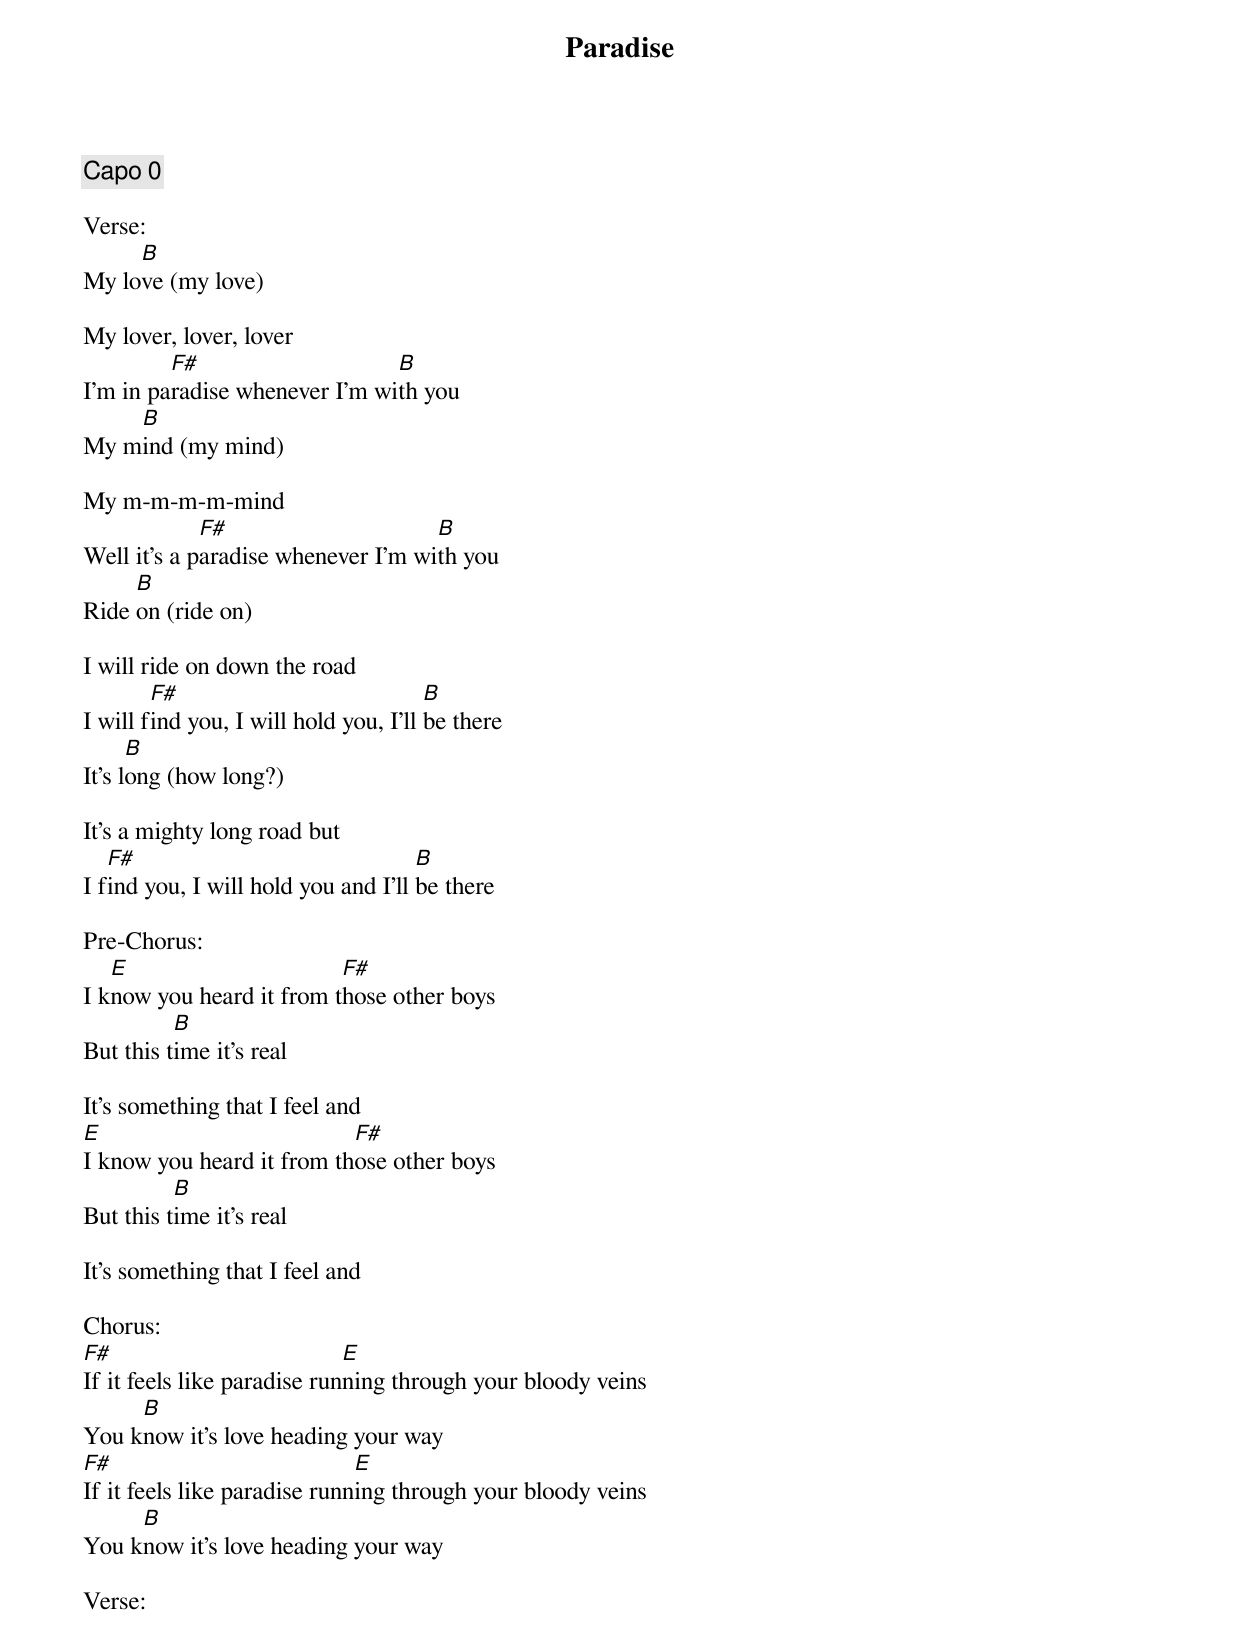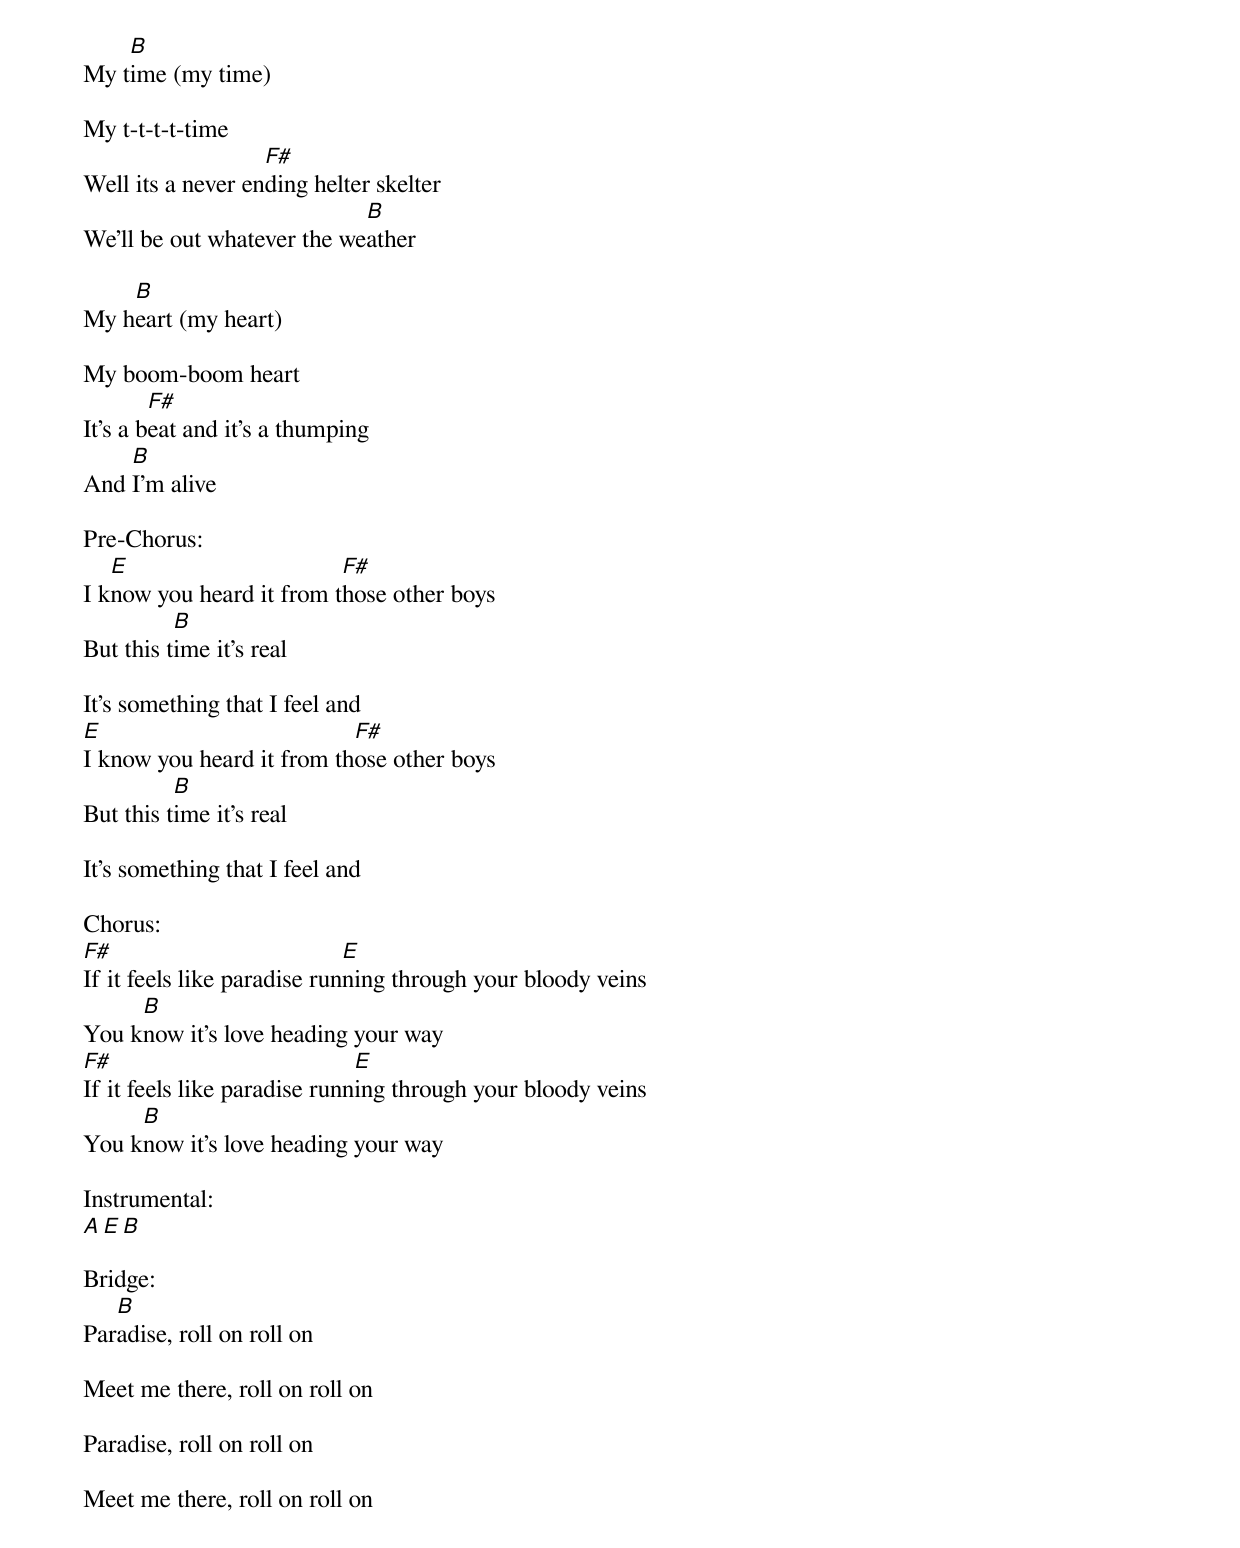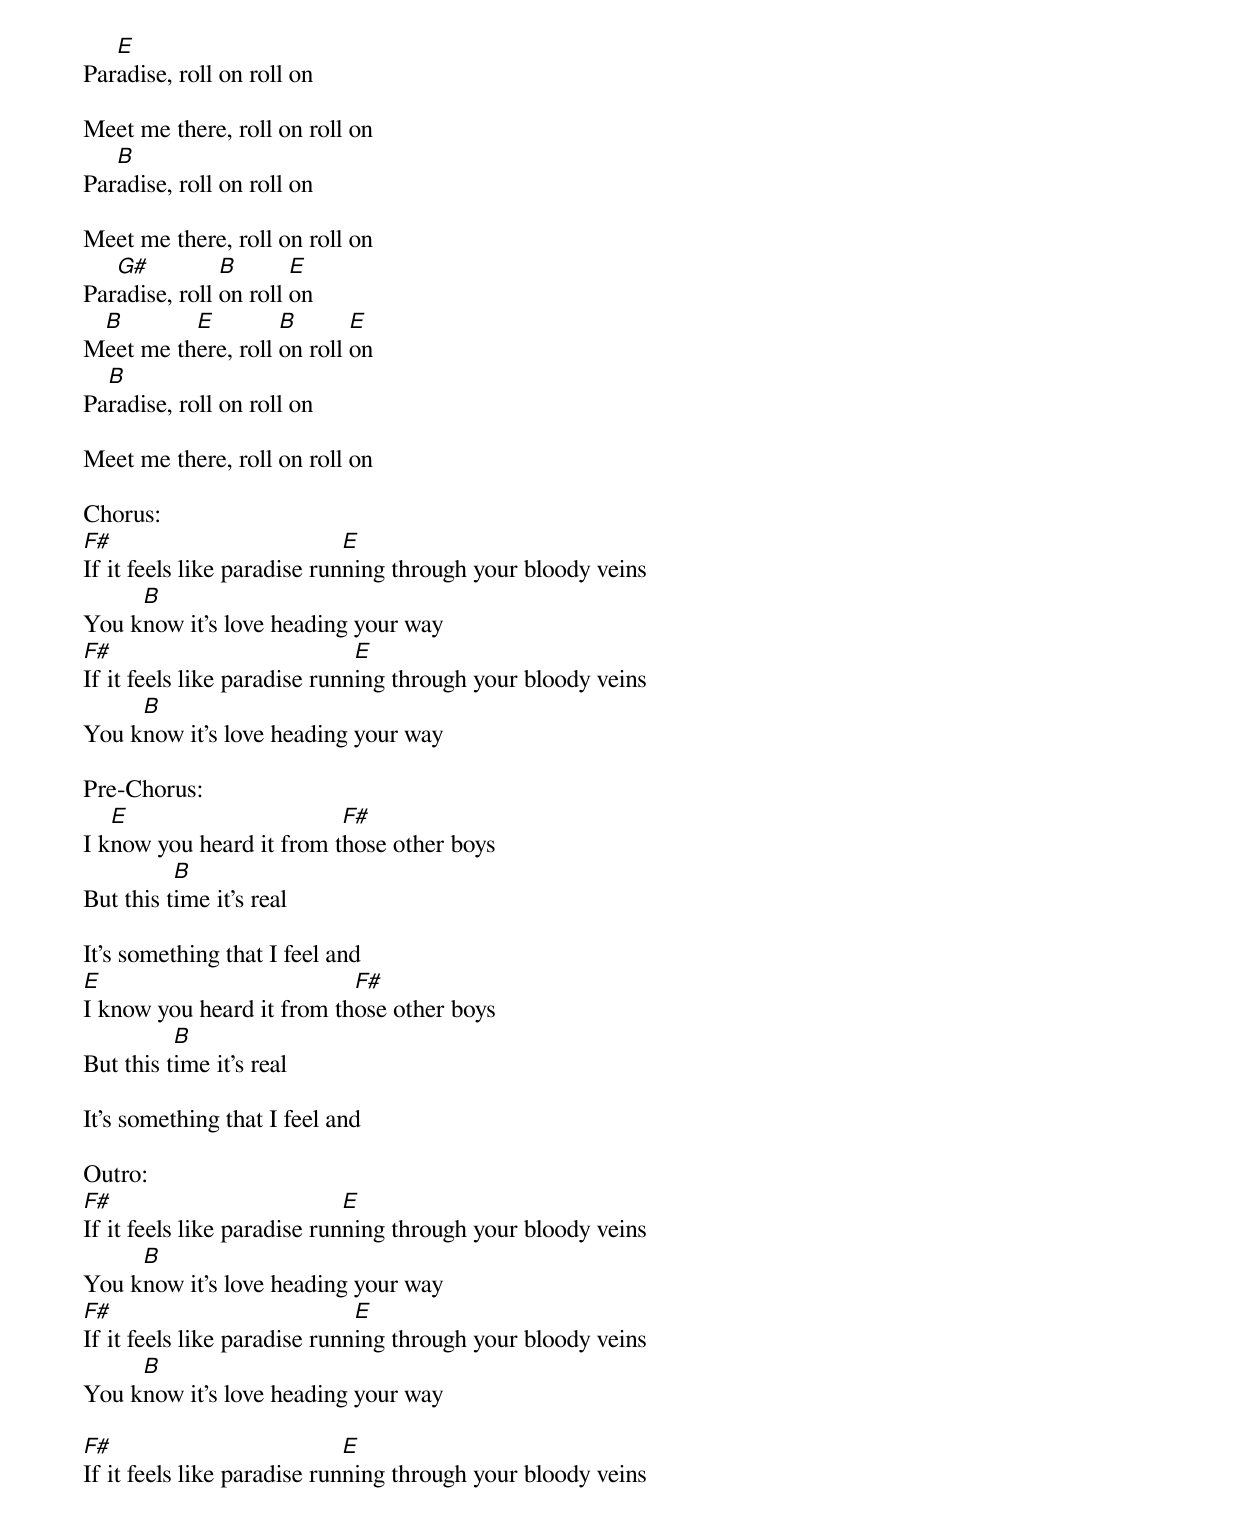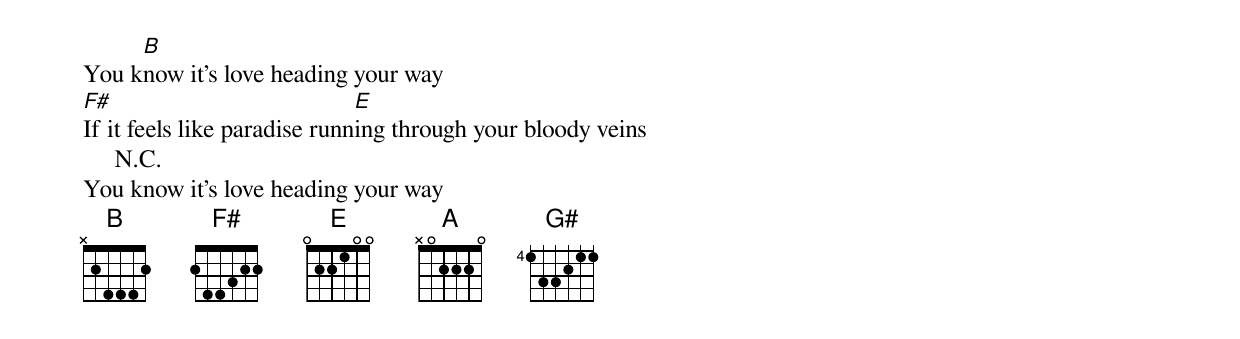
{title:Paradise}
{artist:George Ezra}
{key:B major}
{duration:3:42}
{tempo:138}
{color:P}

{comment: Capo 0}

Verse:
My lo[B]ve (my love)

My lover, lover, lover
I'm in pa[F#]radise whenever I'm wi[B]th you
My m[B]ind (my mind)

My m-m-m-m-mind
Well it's a p[F#]aradise whenever I'm wi[B]th you
Ride [B]on (ride on)

I will ride on down the road
I will f[F#]ind you, I will hold you, I'll [B]be there
It's l[B]ong (how long?)

It's a mighty long road but
I f[F#]ind you, I will hold you and I'll [B]be there

Pre-Chorus:
I k[E]now you heard it from t[F#]hose other boys
But this t[B]ime it's real

It's something that I feel and
[E]I know you heard it from th[F#]ose other boys
But this t[B]ime it's real

It's something that I feel and

Chorus:
[F#]If it feels like paradise run[E]ning through your bloody veins
You k[B]now it's love heading your way
[F#]If it feels like paradise runn[E]ing through your bloody veins
You k[B]now it's love heading your way

Verse:
My t[B]ime (my time)

My t-t-t-t-time
Well its a never en[F#]ding helter skelter
We'll be out whatever the we[B]ather

My h[B]eart (my heart)

My boom-boom heart
It's a b[F#]eat and it's a thumping
And [B]I'm alive

Pre-Chorus:
I k[E]now you heard it from t[F#]hose other boys
But this t[B]ime it's real

It's something that I feel and
[E]I know you heard it from th[F#]ose other boys
But this t[B]ime it's real

It's something that I feel and

Chorus:
[F#]If it feels like paradise run[E]ning through your bloody veins
You k[B]now it's love heading your way
[F#]If it feels like paradise runn[E]ing through your bloody veins
You k[B]now it's love heading your way

Instrumental:
[A][E][B]

Bridge:
Par[B]adise, roll on roll on

Meet me there, roll on roll on

Paradise, roll on roll on

Meet me there, roll on roll on
Par[E]adise, roll on roll on

Meet me there, roll on roll on
Par[B]adise, roll on roll on

Meet me there, roll on roll on
Par[G#]adise, roll [B]on roll [E]on
M[B]eet me th[E]ere, roll [B]on roll [E]on
Pa[B]radise, roll on roll on

Meet me there, roll on roll on

Chorus:
[F#]If it feels like paradise run[E]ning through your bloody veins
You k[B]now it's love heading your way
[F#]If it feels like paradise runn[E]ing through your bloody veins
You k[B]now it's love heading your way

Pre-Chorus:
I k[E]now you heard it from t[F#]hose other boys
But this t[B]ime it's real

It's something that I feel and
[E]I know you heard it from th[F#]ose other boys
But this t[B]ime it's real

It's something that I feel and

Outro:
[F#]If it feels like paradise run[E]ning through your bloody veins
You k[B]now it's love heading your way
[F#]If it feels like paradise runn[E]ing through your bloody veins
You k[B]now it's love heading your way

[F#]If it feels like paradise run[E]ning through your bloody veins
You k[B]now it's love heading your way
[F#]If it feels like paradise runn[E]ing through your bloody veins
     N.C.
You know it's love heading your way
